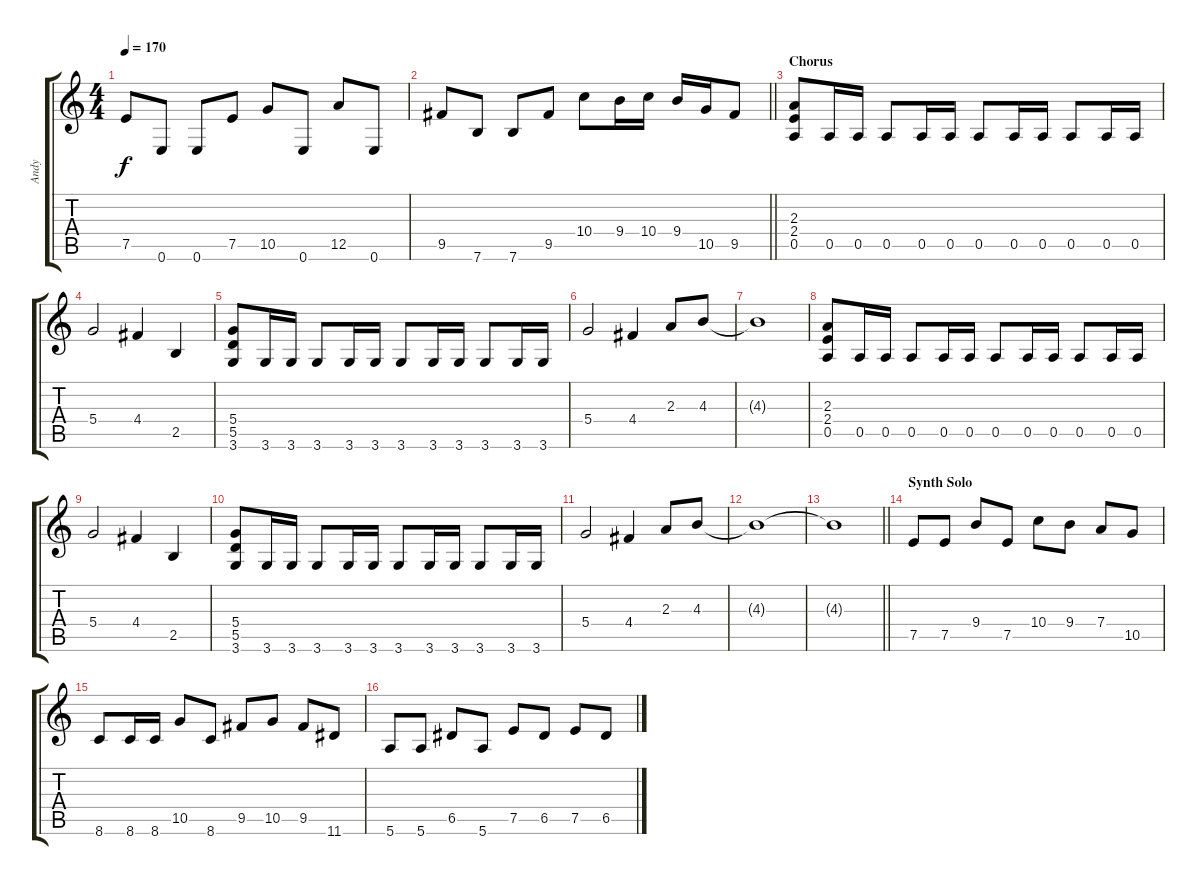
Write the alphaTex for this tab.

\track ("Andy" "Andy") {instrument overdrivenguitar}
\staff {score tabs}
\tuning (E4 B3 G3 D3 A2 E2) {hide}
\ts (4 4)
\tempo 170
\clef g2
\ks c
7.5.8{dy f} 0.6.8 0.6.8 7.5.8 10.5.8 0.6.8 12.5.8 0.6.8 |
\barLineRight lightlight
9.5.8 7.6.8 7.6.8 9.5.8 10.4.8 9.4.16 10.4.16 9.4.16 10.5.16 9.5.8 |
\section ("" "Chorus")
(2.3 2.4 0.5).8 0.5.16 0.5.16 0.5.8 0.5.16 0.5.16 0.5.8 0.5.16 0.5.16 0.5.8 0.5.16 0.5.16 |
5.4.2 4.4.4 2.5.4 |
(5.4 5.5 3.6).8 3.6.16 3.6.16 3.6.8 3.6.16 3.6.16 3.6.8 3.6.16 3.6.16 3.6.8 3.6.16 3.6.16 |
5.4.2 4.4.4 2.3.8 4.3.8 |
4.3{t}.1 |
(2.3 2.4 0.5).8 0.5.16 0.5.16 0.5.8 0.5.16 0.5.16 0.5.8 0.5.16 0.5.16 0.5.8 0.5.16 0.5.16 |
5.4.2 4.4.4 2.5.4 |
(5.4 5.5 3.6).8 3.6.16 3.6.16 3.6.8 3.6.16 3.6.16 3.6.8 3.6.16 3.6.16 3.6.8 3.6.16 3.6.16 |
5.4.2 4.4.4 2.3.8 4.3.8 |
4.3{t}.1 |
\barLineRight lightlight
4.3{t}.1 |
\section ("" "Synth Solo")
7.5.8 7.5.8 9.4.8 7.5.8 10.4.8 9.4.8 7.4.8 10.5.8 |
8.6.8 8.6.16 8.6.16 10.5.8 8.6.8 9.5.8 10.5.8 9.5.8 11.6.8 |
5.6.8 5.6.8 6.5.8 5.6.8 7.5.8 6.5.8 7.5.8 6.5.8
